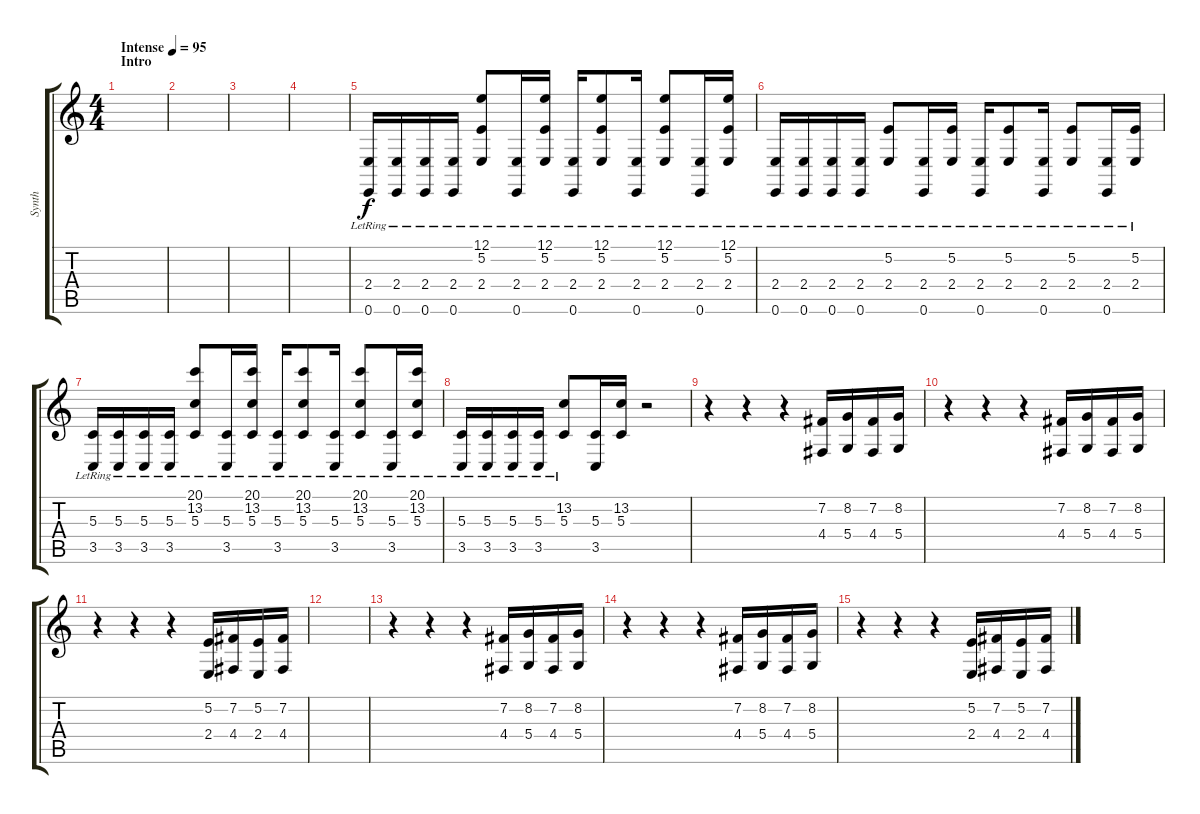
\track ("Synth" "Synth") {instrument lead8bassandlead}
\staff {score tabs}
\tuning (E4 B3 G3 D3 A2 E2) {hide}
\ts (4 4)
\section ("" "Intro")
\tempo (95 "Intense")
\clef g2
\ks c
|
|
|
|
(2.4{lr} 0.6{lr}).16 (2.4{lr} 0.6{lr}).16 (2.4{lr} 0.6{lr}).16 (2.4{lr} 0.6{lr}).16 (12.1{lr} 5.2{lr} 2.4{lr}).8 (2.4{lr} 0.6{lr}).16 (12.1{lr} 5.2{lr} 2.4{lr}).16 (2.4{lr} 0.6{lr}).16 (12.1{lr} 5.2{lr} 2.4{lr}).8 (2.4{lr} 0.6{lr}).16 (12.1{lr} 5.2{lr} 2.4{lr}).8 (2.4{lr} 0.6{lr}).16 (12.1{lr} 5.2{lr} 2.4{lr}).16 |
(2.4{lr} 0.6{lr}).16 (2.4{lr} 0.6{lr}).16 (2.4{lr} 0.6{lr}).16 (2.4{lr} 0.6{lr}).16 (5.2{lr} 2.4{lr}).8 (2.4{lr} 0.6{lr}).16 (5.2{lr} 2.4{lr}).16 (2.4{lr} 0.6{lr}).16 (5.2{lr} 2.4{lr}).8 (2.4{lr} 0.6{lr}).16 (5.2{lr} 2.4{lr}).8 (2.4{lr} 0.6{lr}).16 (5.2{lr} 2.4{lr}).16 |
(5.3{lr} 3.5{lr}).16 (5.3{lr} 3.5{lr}).16 (5.3{lr} 3.5{lr}).16 (5.3{lr} 3.5{lr}).16 (20.1{lr} 13.2{lr} 5.3{lr}).8 (5.3{lr} 3.5{lr}).16 (20.1{lr} 13.2{lr} 5.3{lr}).16 (5.3{lr} 3.5{lr}).16 (20.1{lr} 13.2{lr} 5.3{lr}).8 (5.3{lr} 3.5{lr}).16 (20.1{lr} 13.2{lr} 5.3{lr}).8 (5.3{lr} 3.5{lr}).16 (20.1{lr} 13.2{lr} 5.3{lr}).16 |
(5.3{lr} 3.5{lr}).16 (5.3{lr} 3.5{lr}).16 (5.3{lr} 3.5{lr}).16 (5.3{lr} 3.5{lr}).16 (13.2{lr} 5.3{lr}).8 (5.3 3.5).16 (13.2 5.3).16 r.2 |
r.4 r.4 r.4 (7.2 4.4).16 (8.2 5.4).16 (7.2 4.4).16 (8.2 5.4).16 |
r.4 r.4 r.4 (7.2 4.4).16 (8.2 5.4).16 (7.2 4.4).16 (8.2 5.4).16 |
r.4 r.4 r.4 (5.2 2.4).16 (7.2 4.4).16 (5.2 2.4).16 (7.2 4.4).16 |
|
r.4 r.4 r.4 (7.2 4.4).16 (8.2 5.4).16 (7.2 4.4).16 (8.2 5.4).16 |
r.4 r.4 r.4 (7.2 4.4).16 (8.2 5.4).16 (7.2 4.4).16 (8.2 5.4).16 |
r.4 r.4 r.4 (5.2 2.4).16 (7.2 4.4).16 (5.2 2.4).16 (7.2 4.4).16
